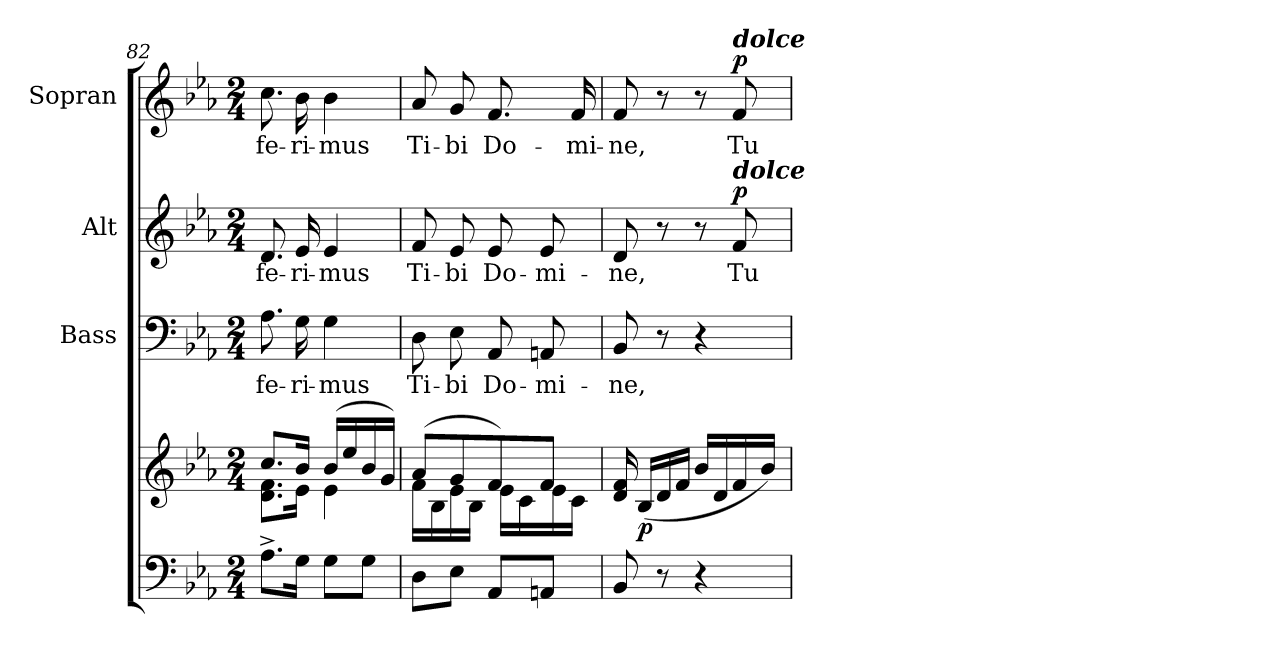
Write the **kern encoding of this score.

**kern	**kern	**dynam	**kern	**text	**kern	**text	**dynam	**kern	**text	**dynam
*part4	*part4	*part4	*part3	*part3	*part2	*part2	*part2	*part1	*part1	*part1
*staff5	*staff4	*staff4/5	*staff3	*staff3	*staff2	*staff2	*staff2	*staff1	*staff1	*staff1
*	*	*	*I"Bass	*	*I"Alt	*	*	*I"Sopran	*	*
*	*	*	*I'B.	*	*I'A.	*	*	*I'S.	*	*
!!LO:LB:g=z
*clefF4	*clefG2	*	*clefF4	*	*clefG2	*	*	*clefG2	*	*
*k[b-e-a-]	*k[b-e-a-]	*	*k[b-e-a-]	*	*k[b-e-a-]	*	*	*k[b-e-a-]	*	*
*E-:	*E-:	*	*E-:	*	*E-:	*	*	*E-:	*	*
*M2/4	*M2/4	*	*M2/4	*	*M2/4	*	*	*M2/4	*	*
=82	=82	=82	=82	=82	=82	=82	=82	=82	=82	=82
*	*^	*	*	*	*	*	*	*	*	*
!	!	!	!	!	!LO:LY:b	!	!LO:LY:b	!	!	!LO:LY:b	!
8.A-^>\L	8.cc/L	8.d\ 8.f\L	.	8.A-\	-fe-	8.d/	-fe-	.	8.cc\	-fe-	.
!	!	!	!	!	!LO:LY:b	!	!LO:LY:b	!	!	!LO:LY:b	!
16G\Jk	16b-/Jk	16e-\Jk	.	16G\	-ri-	16e-/	-ri-	.	16b-\	-ri-	.
!	!	!	!	!	!LO:LY:b	!	!LO:LY:b	!	!	!LO:LY:b	!
8G\L	(>16b-/LL	4e-\	.	4G\	-mus	4e-/	-mus	.	4b-\	-mus	.
.	16ee-/	.	.	.	.	.	.	.	.	.	.
8G\J	16b-/	.	.	.	.	.	.	.	.	.	.
.	16g/JJ)	.	.	.	.	.	.	.	.	.	.
=83	=83	=83	=83	=83	=83	=83	=83	=83	=83	=83	=83
!	!	!	!	!	!LO:LY:b	!	!LO:LY:b	!	!	!LO:LY:b	!
8D\L	(>8a-/L	16f\LL	.	8D\	Ti-	8f/	Ti-	.	8a-/	Ti-	.
.	.	16B-\	.	.	.	.	.	.	.	.	.
!	!	!	!	!	!LO:LY:b	!	!LO:LY:b	!	!	!LO:LY:b	!
8E-\J	8g/	16e-\	.	8E-\	-bi	8e-/	-bi	.	8g/	-bi	.
.	.	16B-\JJ	.	.	.	.	.	.	.	.	.
!	!	!	!	!	!LO:LY:b	!	!LO:LY:b	!	!	!LO:LY:b	!
8AA-/L	8f/)	16e-\LL	.	8AA-/	Do-	8e-/	Do-	.	8.f/	Do-	.
.	.	16c\	.	.	.	.	.	.	.	.	.
!	!	!	!	!	!LO:LY:b	!	!LO:LY:b	!	!	!	!
8AAn/J	8f/J	16e-\	.	8AAn/	-mi-	8e-/	-mi-	.	.	.	.
!	!	!	!	!	!	!	!	!	!	!LO:LY:b	!
.	.	16c\JJ	.	.	.	.	.	.	16f/	-mi-	.
=84	=84	=84	=84	=84	=84	=84	=84	=84	=84	=84	=84
!	!	!	!	!	!LO:LY:b	!	!LO:LY:b	!	!	!LO:LY:b	!
*	*v	*v	*	*	*	*	*	*	*	*	*
8BB-/	16d/ 16f/	.	8BB-/	-ne,	8d/	-ne,	.	8f/	-ne,	.
!	!	!LO:DY:b	!	!	!	!	!	!	!	!
.	(<16B-/LL	p	.	.	.	.	.	.	.	.
8r	16d/	.	8r	.	8r	.	.	8r	.	.
.	16f/JJ	.	.	.	.	.	.	.	.	.
4r	16b-/LL	.	4r	.	8r	.	.	8r	.	.
.	16d/	.	.	.	.	.	.	.	.	.
!	!	!	!	!	!	!	!	!LO:TX:a:Bi:t=dolce	!	!
!	!	!	!	!	!LO:TX:a:Bi:t=dolce	!	!	!	!	!
!	!	!	!	!	!	!LO:LY:b	!LO:DY:a	!	!LO:LY:b	!LO:DY:a
.	16f/	.	.	.	8f/	Tu	p	8f/	Tu	p
.	16b-/JJ)	.	.	.	.	.	.	.	.	.
=	=	=	=	=	=	=	=	=	=	=
*-	*-	*-	*-	*-	*-	*-	*-	*-	*-	*-
